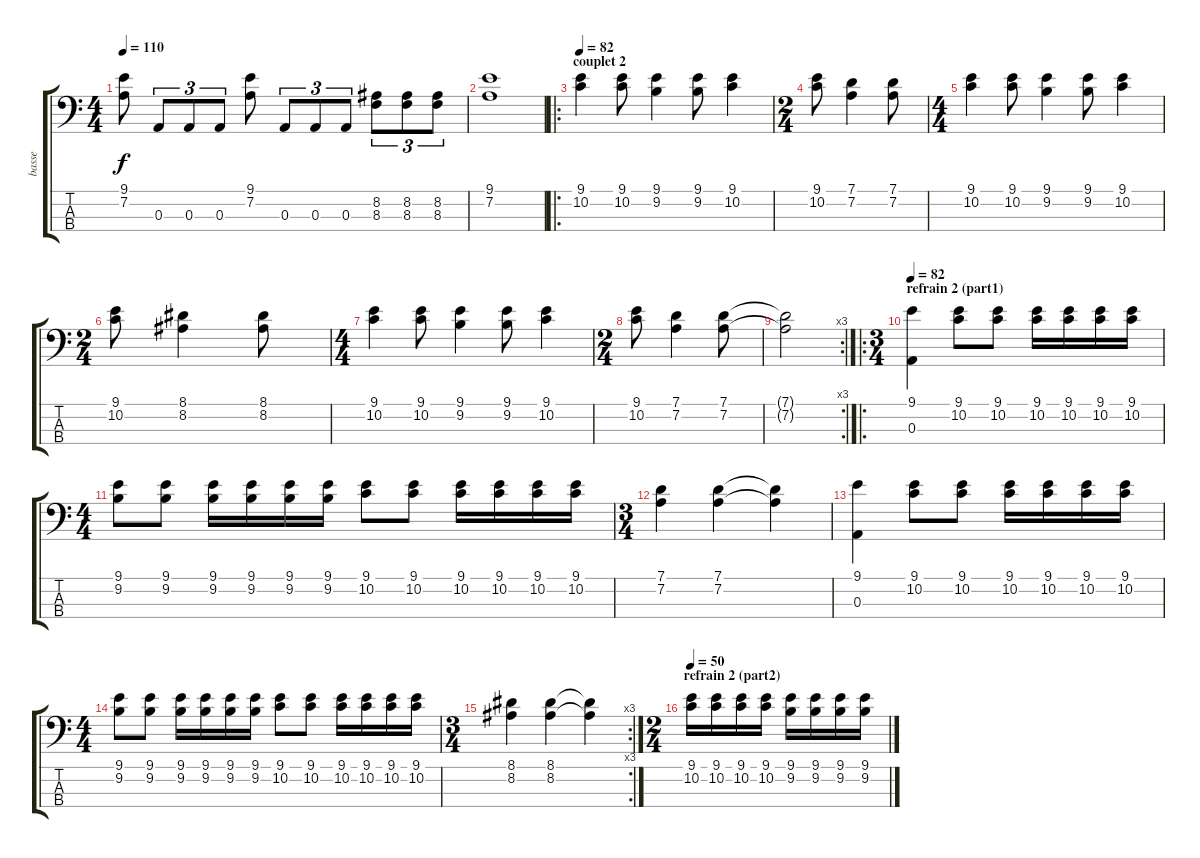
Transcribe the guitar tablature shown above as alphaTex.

\track ("basse" "basse") {instrument electricbassfinger}
\staff {score tabs}
\tuning (G2 D2 A1 E1) {hide}
\ts (4 4)
\tempo 110
\clef f4
\ks c
(9.1 7.2).8{dy f} 0.3.8{tu (3 2)} 0.3.8{tu (3 2)} 0.3.8{tu (3 2)} (9.1 7.2).8 0.3.8{tu (3 2)} 0.3.8{tu (3 2)} 0.3.8{tu (3 2)} (8.2 8.3).8{tu (3 2)} (8.2 8.3).8{tu (3 2)} (8.2 8.3).8{tu (3 2)} |
(9.1 7.2).1 |
\ro
\section ("" "couplet 2")
\tempo 82
(9.1 10.2).4 (9.1 10.2).8 (9.1 9.2).4 (9.1 9.2).8 (9.1 10.2).4 |
\ts (2 4)
(9.1 10.2).8 (7.1 7.2).4 (7.1 7.2).8 |
\ts (4 4)
(9.1 10.2).4 (9.1 10.2).8 (9.1 9.2).4 (9.1 9.2).8 (9.1 10.2).4 |
\ts (2 4)
(9.1 10.2).8 (8.1 8.2).4 (8.1 8.2).8 |
\ts (4 4)
(9.1 10.2).4 (9.1 10.2).8 (9.1 9.2).4 (9.1 9.2).8 (9.1 10.2).4 |
\ts (2 4)
(9.1 10.2).8 (7.1 7.2).4 (7.1 7.2).8 |
\rc 3
(7.1{t} 7.2{t}).2 |
\ro
\ts (3 4)
\section ("" "refrain 2 (part1)")
\tempo 82
(9.1 0.3).4 (9.1 10.2).8 (9.1 10.2).8 (9.1 10.2).16 (9.1 10.2).16 (9.1 10.2).16 (9.1 10.2).16 |
\ts (4 4)
(9.1 9.2).8 (9.1 9.2).8 (9.1 9.2).16 (9.1 9.2).16 (9.1 9.2).16 (9.1 9.2).16 (9.1 10.2).8 (9.1 10.2).8 (9.1 10.2).16 (9.1 10.2).16 (9.1 10.2).16 (9.1 10.2).16 |
\ts (3 4)
(7.1 7.2).4 (7.1 7.2).4 (7.1{t} 7.2{t}).4 |
(9.1 0.3).4 (9.1 10.2).8 (9.1 10.2).8 (9.1 10.2).16 (9.1 10.2).16 (9.1 10.2).16 (9.1 10.2).16 |
\ts (4 4)
(9.1 9.2).8 (9.1 9.2).8 (9.1 9.2).16 (9.1 9.2).16 (9.1 9.2).16 (9.1 9.2).16 (9.1 10.2).8 (9.1 10.2).8 (9.1 10.2).16 (9.1 10.2).16 (9.1 10.2).16 (9.1 10.2).16 |
\rc 3
\ts (3 4)
(8.1 8.2).4 (8.1 8.2).4 (8.1{t} 8.2{t}).4 |
\ts (2 4)
\section ("" "refrain 2 (part2)")
\tempo 50
(9.1 10.2).16 (9.1 10.2).16 (9.1 10.2).16 (9.1 10.2).16 (9.1 9.2).16 (9.1 9.2).16 (9.1 9.2).16 (9.1 9.2).16
